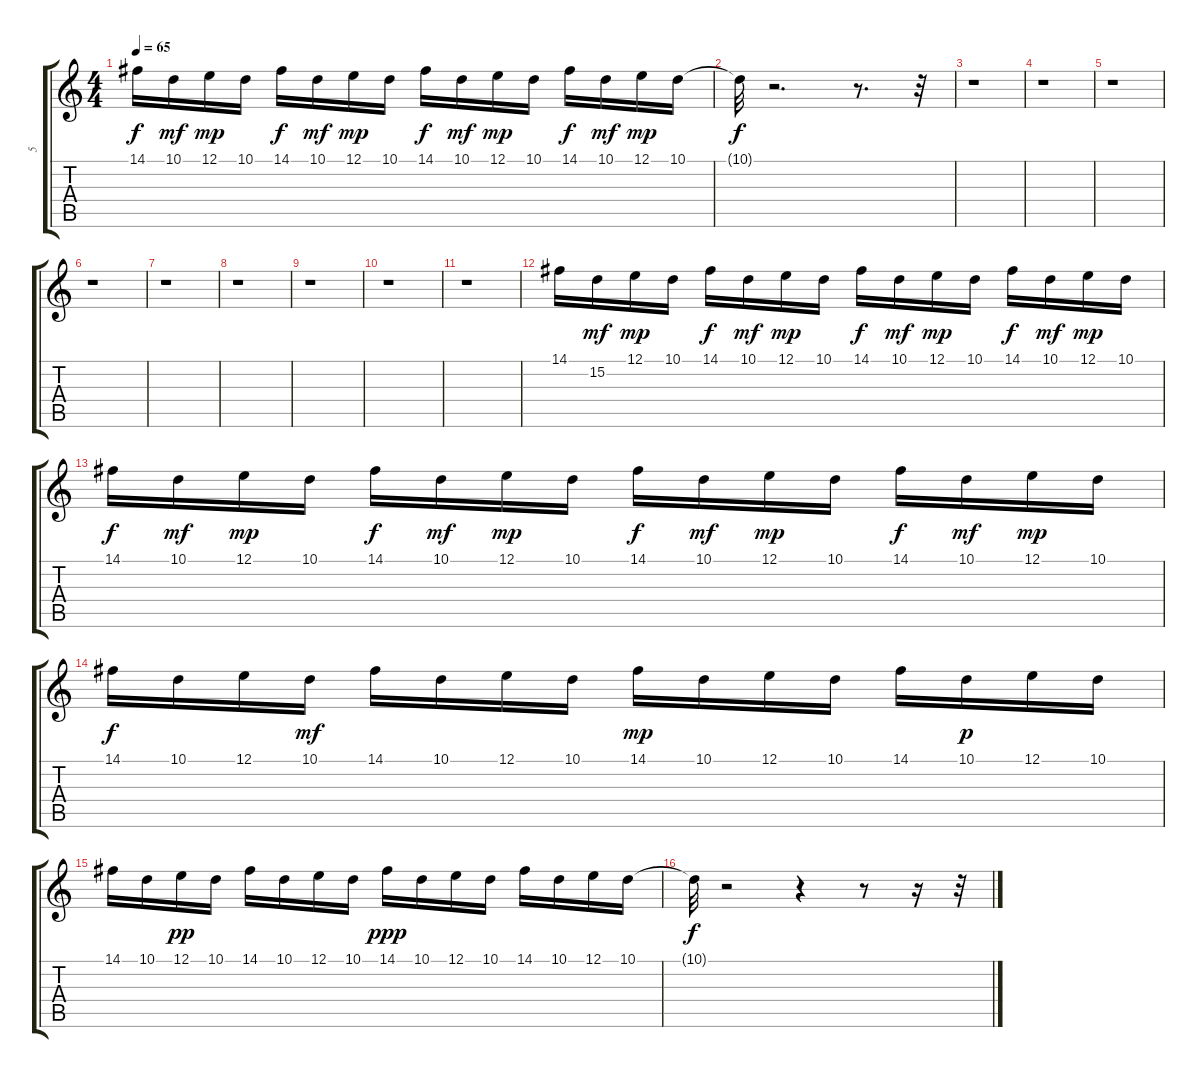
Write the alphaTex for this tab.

\track ("5" "5") {instrument pad2warm}
\staff {score tabs}
\tuning (E4 B3 G3 D3 A2 E2) {hide}
\ts (4 4)
\tempo 65
\clef g2
\ks c
14.1.16{dy f} 10.1.16{dy mf} 12.1.16{dy mp} 10.1.16 14.1.16{dy f} 10.1.16{dy mf} 12.1.16{dy mp} 10.1.16 14.1.16{dy f} 10.1.16{dy mf} 12.1.16{dy mp} 10.1.16 14.1.16{dy f} 10.1.16{dy mf} 12.1.16{dy mp} 10.1.16 |
10.1{t}.32{dy f} r.2{d} r.8{d} r.32 |
r.1 |
r.1 |
r.1 |
r.1 |
r.1 |
r.1 |
r.1 |
r.1 |
r.1 |
14.1.16 15.2.16{dy mf} 12.1.16{dy mp} 10.1.16 14.1.16{dy f} 10.1.16{dy mf} 12.1.16{dy mp} 10.1.16 14.1.16{dy f} 10.1.16{dy mf} 12.1.16{dy mp} 10.1.16 14.1.16{dy f} 10.1.16{dy mf} 12.1.16{dy mp} 10.1.16 |
14.1.16{dy f} 10.1.16{dy mf} 12.1.16{dy mp} 10.1.16 14.1.16{dy f} 10.1.16{dy mf} 12.1.16{dy mp} 10.1.16 14.1.16{dy f} 10.1.16{dy mf} 12.1.16{dy mp} 10.1.16 14.1.16{dy f} 10.1.16{dy mf} 12.1.16{dy mp} 10.1.16 |
14.1.16{dy f} 10.1.16 12.1.16 10.1.16{dy mf} 14.1.16 10.1.16 12.1.16 10.1.16 14.1.16{dy mp} 10.1.16 12.1.16 10.1.16 14.1.16 10.1.16{dy p} 12.1.16 10.1.16 |
14.1.16 10.1.16 12.1.16{dy pp} 10.1.16 14.1.16 10.1.16 12.1.16 10.1.16 14.1.16{dy ppp} 10.1.16 12.1.16 10.1.16 14.1.16 10.1.16 12.1.16 10.1.16 |
10.1{t}.32{dy f} r.2 r.4 r.8 r.16 r.32
